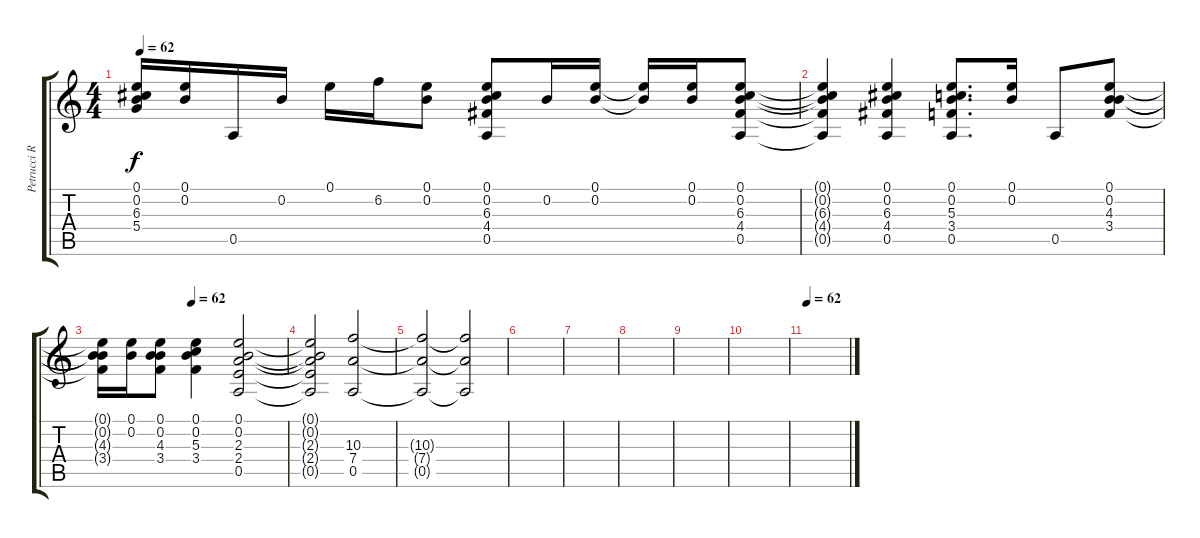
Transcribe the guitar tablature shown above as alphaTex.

\track ("Petrucci Rythm" "Petrucci R") {instrument acousticguitarsteel}
\staff {score tabs}
\tuning (E4 B3 G3 D3 A2 E2) {hide}
\ts (4 4)
\tempo 62
\clef g2
\ks c
(0.1{t} 0.2{t} 6.3{t} 5.4{t}).16{dy f} (0.1 0.2).16 0.5.16 0.2.16 0.1.16 6.2.16 (0.1 0.2).8 (0.1 0.2 6.3 4.4 0.5).8 0.2.16 (0.1 0.2).16 (0.1{t} 0.2{t}).16 (0.1 0.2).16 (0.1 0.2 6.3 4.4 0.5).8 |
(0.1{t} 0.2{t} 6.3{t} 4.4{t} 0.5{t}).4 (0.1 0.2 6.3 4.4 0.5).4 (0.1 0.2 5.3 3.4 0.5).8{d} (0.1 0.2).16 0.5.8 (0.1 0.2 4.3 3.4).8 |
\tempo (62 0.5)
(0.1{t} 0.2{t} 4.3{t} 3.4{t}).16 (0.1 0.2).16 (0.1 0.2 4.3 3.4).8 (0.1 0.2 5.3 3.4).4 (0.1 0.2 2.3 2.4 0.5).2 |
(0.1{t} 0.2{t} 2.3{t} 2.4{t} 0.5{t}).2 (10.3 7.4 0.5).2 |
(10.3{t} 7.4{t} 0.5{t}).2 (10.3{t} 7.4{t} 0.5{t}).2 |
|
|
|
|
|
\tempo 62
